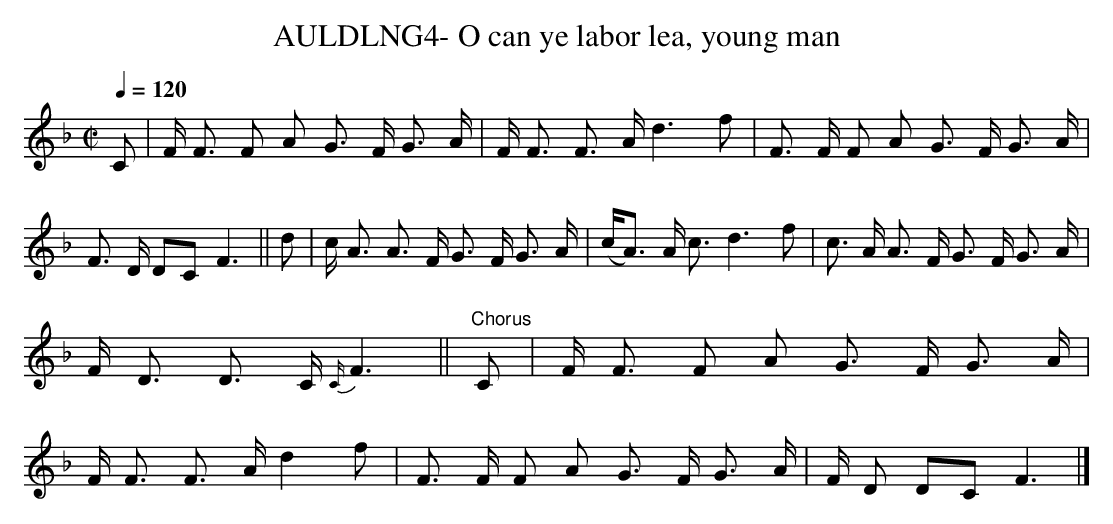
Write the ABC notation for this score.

X:1
T:AULDLNG4- O can ye labor lea, young man
Q:1/4=120
L:1/8
M:C|
K:F
C|F/ F3/2 F A G3/2 F/ G3/2 A/|F/ F3/2 F3/2 A/d3f|\
F3/2 F/ F A G3/2 F/ G3/2 A/|F3/2 D/ DCF3||\
d|c/ A3/2 A3/2 F/ G3/2 F/ G3/2 A/|(c/A3/2) A/ c3/2 d3f|\
c3/2 A/ A3/2 F/ G3/2 F/ G3/2 A/|F/ D3/2 D3/2 C/{C/}F3||\
"Chorus"C|F/ F3/2 F A G3/2 F/ G3/2 A/|F/ F3/2 F3/2  A/ d2 f|\
F3/2 F/ F A G3/2 F/ G3/2 A/|F/ D DC F3|]
